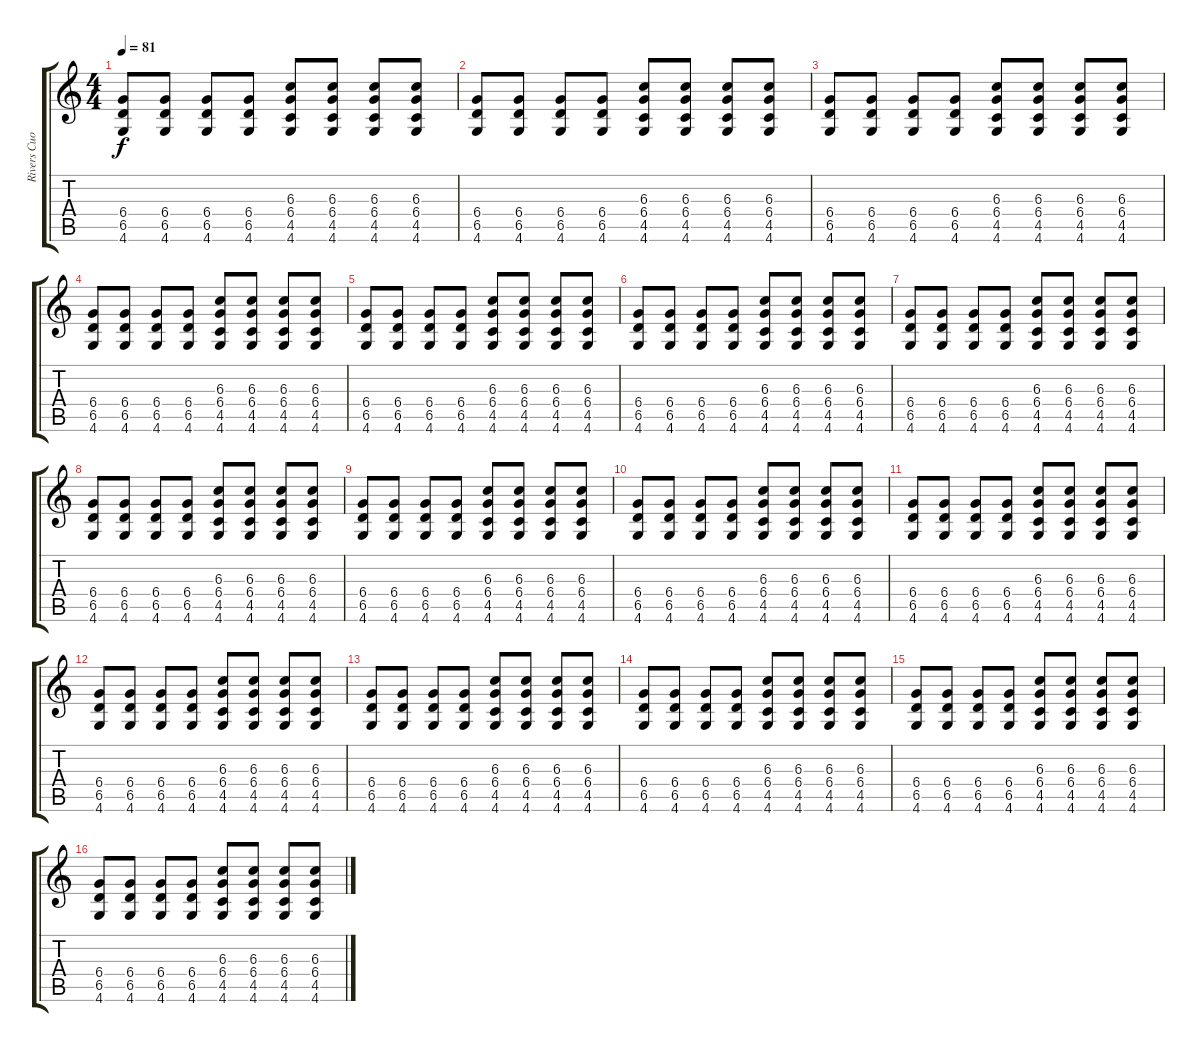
\track ("Rivers Cuomo-Distortion" "Rivers Cuo") {instrument distortionguitar}
\staff {score tabs}
\tuning (Eb4 Bb3 Gb3 Db3 Ab2 Eb2) {hide}
\ts (4 4)
\tempo 81
\clef g2
\ks c
(6.4 6.5 4.6).8{dy f} (6.4 6.5 4.6).8 (6.4 6.5 4.6).8 (6.4 6.5 4.6).8 (6.3 6.4 4.5 4.6).8 (6.3 6.4 4.5 4.6).8 (6.3 6.4 4.5 4.6).8 (6.3 6.4 4.5 4.6).8 |
(6.4 6.5 4.6).8 (6.4 6.5 4.6).8 (6.4 6.5 4.6).8 (6.4 6.5 4.6).8 (6.3 6.4 4.5 4.6).8 (6.3 6.4 4.5 4.6).8 (6.3 6.4 4.5 4.6).8 (6.3 6.4 4.5 4.6).8 |
(6.4 6.5 4.6).8 (6.4 6.5 4.6).8 (6.4 6.5 4.6).8 (6.4 6.5 4.6).8 (6.3 6.4 4.5 4.6).8 (6.3 6.4 4.5 4.6).8 (6.3 6.4 4.5 4.6).8 (6.3 6.4 4.5 4.6).8 |
(6.4 6.5 4.6).8 (6.4 6.5 4.6).8 (6.4 6.5 4.6).8 (6.4 6.5 4.6).8 (6.3 6.4 4.5 4.6).8 (6.3 6.4 4.5 4.6).8 (6.3 6.4 4.5 4.6).8 (6.3 6.4 4.5 4.6).8 |
(6.4 6.5 4.6).8 (6.4 6.5 4.6).8 (6.4 6.5 4.6).8 (6.4 6.5 4.6).8 (6.3 6.4 4.5 4.6).8 (6.3 6.4 4.5 4.6).8 (6.3 6.4 4.5 4.6).8 (6.3 6.4 4.5 4.6).8 |
(6.4 6.5 4.6).8 (6.4 6.5 4.6).8 (6.4 6.5 4.6).8 (6.4 6.5 4.6).8 (6.3 6.4 4.5 4.6).8 (6.3 6.4 4.5 4.6).8 (6.3 6.4 4.5 4.6).8 (6.3 6.4 4.5 4.6).8 |
(6.4 6.5 4.6).8 (6.4 6.5 4.6).8 (6.4 6.5 4.6).8 (6.4 6.5 4.6).8 (6.3 6.4 4.5 4.6).8 (6.3 6.4 4.5 4.6).8 (6.3 6.4 4.5 4.6).8 (6.3 6.4 4.5 4.6).8 |
(6.4 6.5 4.6).8 (6.4 6.5 4.6).8 (6.4 6.5 4.6).8 (6.4 6.5 4.6).8 (6.3 6.4 4.5 4.6).8 (6.3 6.4 4.5 4.6).8 (6.3 6.4 4.5 4.6).8 (6.3 6.4 4.5 4.6).8 |
(6.4 6.5 4.6).8 (6.4 6.5 4.6).8 (6.4 6.5 4.6).8 (6.4 6.5 4.6).8 (6.3 6.4 4.5 4.6).8 (6.3 6.4 4.5 4.6).8 (6.3 6.4 4.5 4.6).8 (6.3 6.4 4.5 4.6).8 |
(6.4 6.5 4.6).8 (6.4 6.5 4.6).8 (6.4 6.5 4.6).8 (6.4 6.5 4.6).8 (6.3 6.4 4.5 4.6).8 (6.3 6.4 4.5 4.6).8 (6.3 6.4 4.5 4.6).8 (6.3 6.4 4.5 4.6).8 |
(6.4 6.5 4.6).8 (6.4 6.5 4.6).8 (6.4 6.5 4.6).8 (6.4 6.5 4.6).8 (6.3 6.4 4.5 4.6).8 (6.3 6.4 4.5 4.6).8 (6.3 6.4 4.5 4.6).8 (6.3 6.4 4.5 4.6).8 |
(6.4 6.5 4.6).8 (6.4 6.5 4.6).8 (6.4 6.5 4.6).8 (6.4 6.5 4.6).8 (6.3 6.4 4.5 4.6).8 (6.3 6.4 4.5 4.6).8 (6.3 6.4 4.5 4.6).8 (6.3 6.4 4.5 4.6).8 |
(6.4 6.5 4.6).8 (6.4 6.5 4.6).8 (6.4 6.5 4.6).8 (6.4 6.5 4.6).8 (6.3 6.4 4.5 4.6).8 (6.3 6.4 4.5 4.6).8 (6.3 6.4 4.5 4.6).8 (6.3 6.4 4.5 4.6).8 |
(6.4 6.5 4.6).8 (6.4 6.5 4.6).8 (6.4 6.5 4.6).8 (6.4 6.5 4.6).8 (6.3 6.4 4.5 4.6).8 (6.3 6.4 4.5 4.6).8 (6.3 6.4 4.5 4.6).8 (6.3 6.4 4.5 4.6).8 |
(6.4 6.5 4.6).8 (6.4 6.5 4.6).8 (6.4 6.5 4.6).8 (6.4 6.5 4.6).8 (6.3 6.4 4.5 4.6).8 (6.3 6.4 4.5 4.6).8 (6.3 6.4 4.5 4.6).8 (6.3 6.4 4.5 4.6).8 |
(6.4 6.5 4.6).8 (6.4 6.5 4.6).8 (6.4 6.5 4.6).8 (6.4 6.5 4.6).8 (6.3 6.4 4.5 4.6).8 (6.3 6.4 4.5 4.6).8 (6.3 6.4 4.5 4.6).8 (6.3 6.4 4.5 4.6).8
